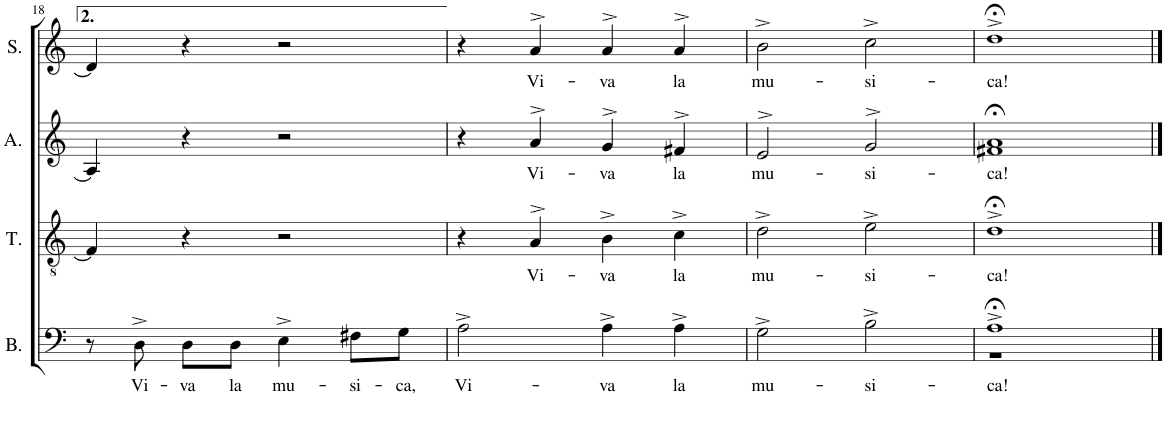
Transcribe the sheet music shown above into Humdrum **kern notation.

**kern	**text	**kern	**text	**kern	**text	**kern	**text
*part4	*part4	*part3	*part3	*part2	*part2	*part1	*part1
*staff4	*staff4	*staff3	*staff3	*staff2	*staff2	*staff1	*staff1
*I"Bass	*	*I"Tenor	*	*I"Alto	*	*I"Soprano	*
*I'B.	*	*I'T.	*	*I'A.	*	*I'S.	*
!!LO:PB:g=z
*clefF4	*	*clefGv2	*	*clefG2	*	*clefG2	*
*k[]	*	*k[]	*	*k[]	*	*k[]	*
*M2/2	*	*M2/2	*	*M2/2	*	*M2/2	*
*met(c|)	*	*met(c|)	*	*met(c|)	*	*met(c|)	*
=18	=18	=18	=18	=18	=18	=18	=18
8r	.	4F#/]	.	4A/]	.	4d/]	.
!	!LO:LY:b	!	!	!	!	!	!
8D^\	Vi-	.	.	.	.	.	.
!	!LO:LY:b	!	!	!	!	!	!
8D\L	-va	4r	.	4r	.	4r	.
!	!LO:LY:b	!	!	!	!	!	!
8D\J	la	.	.	.	.	.	.
!	!LO:LY:b	!	!	!	!	!	!
4E^\	mu-	2r	.	2r	.	2r	.
!	!LO:LY:b	!	!	!	!	!	!
8F#X\L	-si-	.	.	.	.	.	.
!	!LO:LY:b	!	!	!	!	!	!
8G\J	-ca,	.	.	.	.	.	.
=19	=19	=19	=19	=19	=19	=19	=19
!	!LO:LY:b	!	!	!	!	!	!
2A^\	Vi-	4r	.	4r	.	4r	.
!	!	!	!LO:LY:b	!	!LO:LY:b	!	!LO:LY:b
.	.	4A^>/	Vi-	4a^>/	Vi-	4a^>/	Vi-
!	!LO:LY:b	!	!LO:LY:b	!	!LO:LY:b	!	!LO:LY:b
4A^\	-va	4B^\	-va	4g^>/	-va	4a^>/	-va
!	!LO:LY:b	!	!LO:LY:b	!	!LO:LY:b	!	!LO:LY:b
4A^\	la	4c^\	la	4f#X^>/	la	4a^>/	la
=20	=20	=20	=20	=20	=20	=20	=20
!	!LO:LY:b	!	!LO:LY:b	!	!LO:LY:b	!	!LO:LY:b
2G^\	mu-	2d^\	mu-	2e^>/	mu-	2b^\	mu-
!	!LO:LY:b	!	!LO:LY:b	!	!LO:LY:b	!	!LO:LY:b
2B^\	-si-	2e^\	-si-	2g^>/	-si-	2cc^\	-si-
=21	=21	=21	=21	=21	=21	=21	=21
!	!LO:LY:b	!	!LO:LY:b	!	!LO:LY:b	!	!LO:LY:b
*^	*	*	*	*	*	*	*
1A;<^	1r	-ca!	1d;<^	-ca!	1f#X;< 1a;<	-ca!	1dd;<^	-ca!
*v	*v	*	*	*	*	*	*	*
==	==	==	==	==	==	==	==
*-	*-	*-	*-	*-	*-	*-	*-
